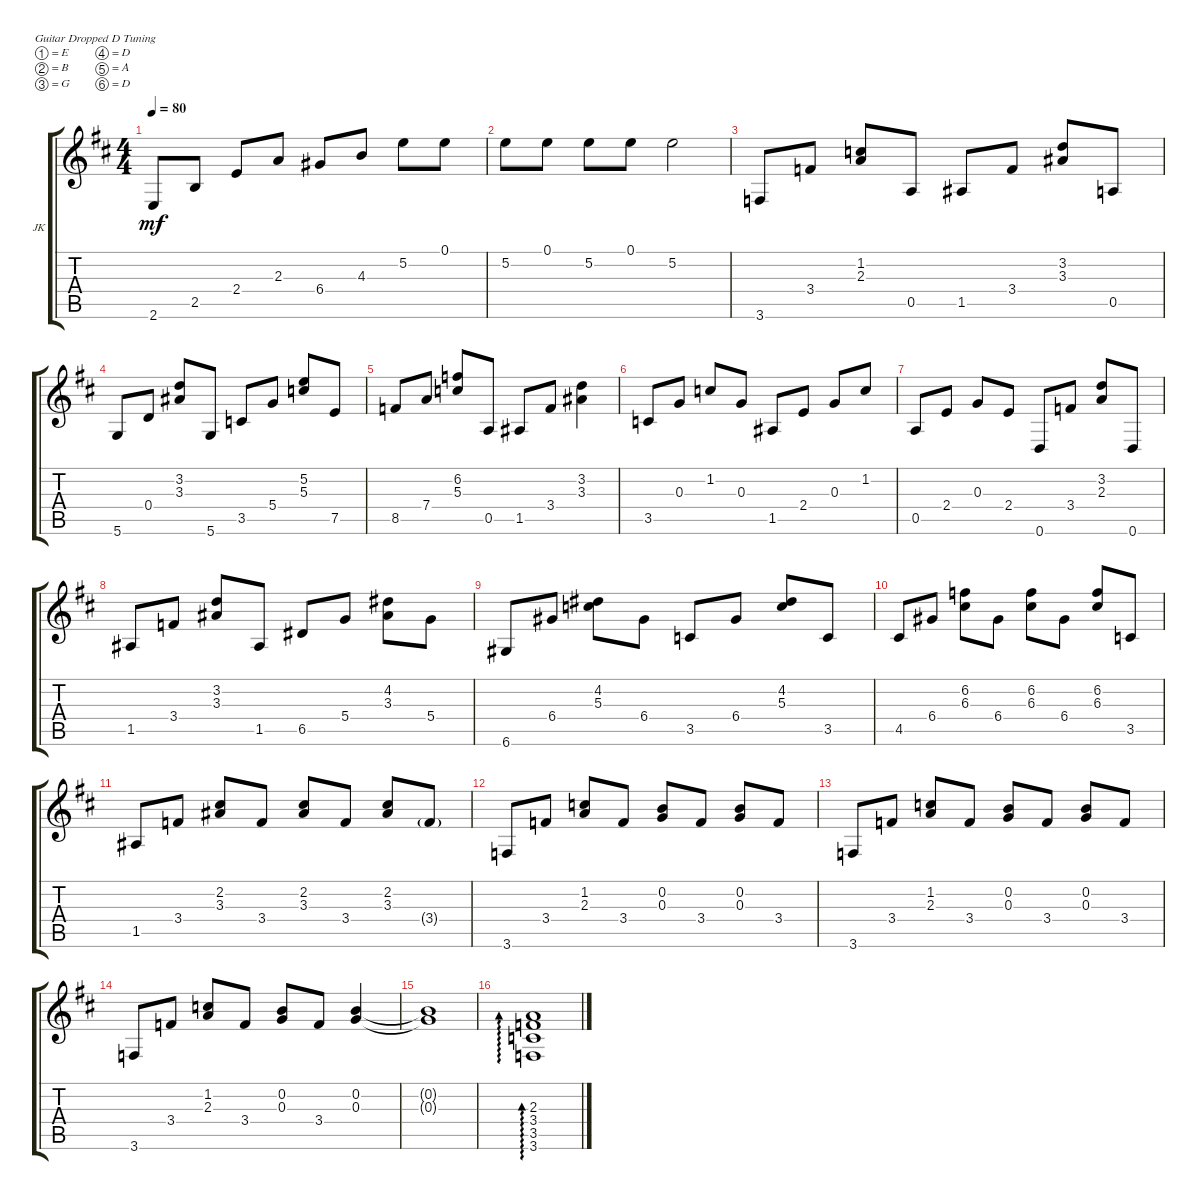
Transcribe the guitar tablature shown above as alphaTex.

\defaultSystemsLayout 2
\bracketExtendMode groupsimilarinstruments
\useSystemSignSeparator
\firstSystemTrackNameOrientation horizontal
\otherSystemsTrackNameOrientation horizontal
\chordDiagramsInScore
\track ("John Knowles" "JK") {instrument acousticguitarnylon}
\staff {score tabs}
\tuning (E4 B3 G3 D3 A2 D2)
\ts (4 4)
\tempo 80
\clef g2
\ks d
2.6.8{dy mf} 2.5.8 2.4.8 2.3.8 6.4.8 4.3.8 5.2.8 0.1.8 |
5.2.8 0.1.8 5.2.8 0.1.8 5.2.2 |
3.6.8 3.4.8 (1.2 2.3).8 0.5.8 1.5.8 3.4.8 (3.2 3.3).8 0.5.8 |
5.6.8 0.4.8 (3.2 3.3).8 5.6.8 3.5.8 5.4.8 (5.2 5.3).8 7.5.8 |
8.5.8 7.4.8 (6.2 5.3).8 0.5.8 1.5.8 3.4.8 (3.2 3.3).4 |
3.5.8 0.3.8 1.2.8 0.3.8 1.5.8 2.4.8 0.3.8 1.2.8 |
0.5.8 2.4.8 0.3.8 2.4.8 0.6.8 3.4.8 (2.3 3.2).8 0.6.8 |
1.5.8 3.4.8 (3.2 3.3).8 1.5.8 6.5.8 5.4.8 (4.2 3.3).8 5.4.8 |
6.6.8 6.4.8 (5.3 4.2).8 6.4.8 3.5.8 6.4.8 (4.2 5.3).8 3.5.8 |
4.5.8 6.4.8 (6.2 6.3).8 6.4.8 (6.2 6.3).8 6.4.8 (6.2 6.3).8 3.5.8 |
1.5.8 3.4.8 (3.3 2.2).8 3.4.8 (3.3 2.2).8 3.4.8 (3.3 2.2).8 3.4{g}.8 |
3.6.8 3.4.8 (1.2 2.3).8 3.4.8 (0.2 0.3).8 3.4.8 (0.2 0.3).8 3.4.8 |
3.6.8 3.4.8 (1.2 2.3).8 3.4.8 (0.2 0.3).8 3.4.8 (0.2 0.3).8 3.4.8 |
3.6.8 3.4.8 (1.2 2.3).8 3.4.8 (0.2 0.3).8 3.4.8 (0.2 0.3).4 |
(0.2{t} 0.3{t}).1 |
(3.6 3.5 3.4 2.3).1{ad 0}
